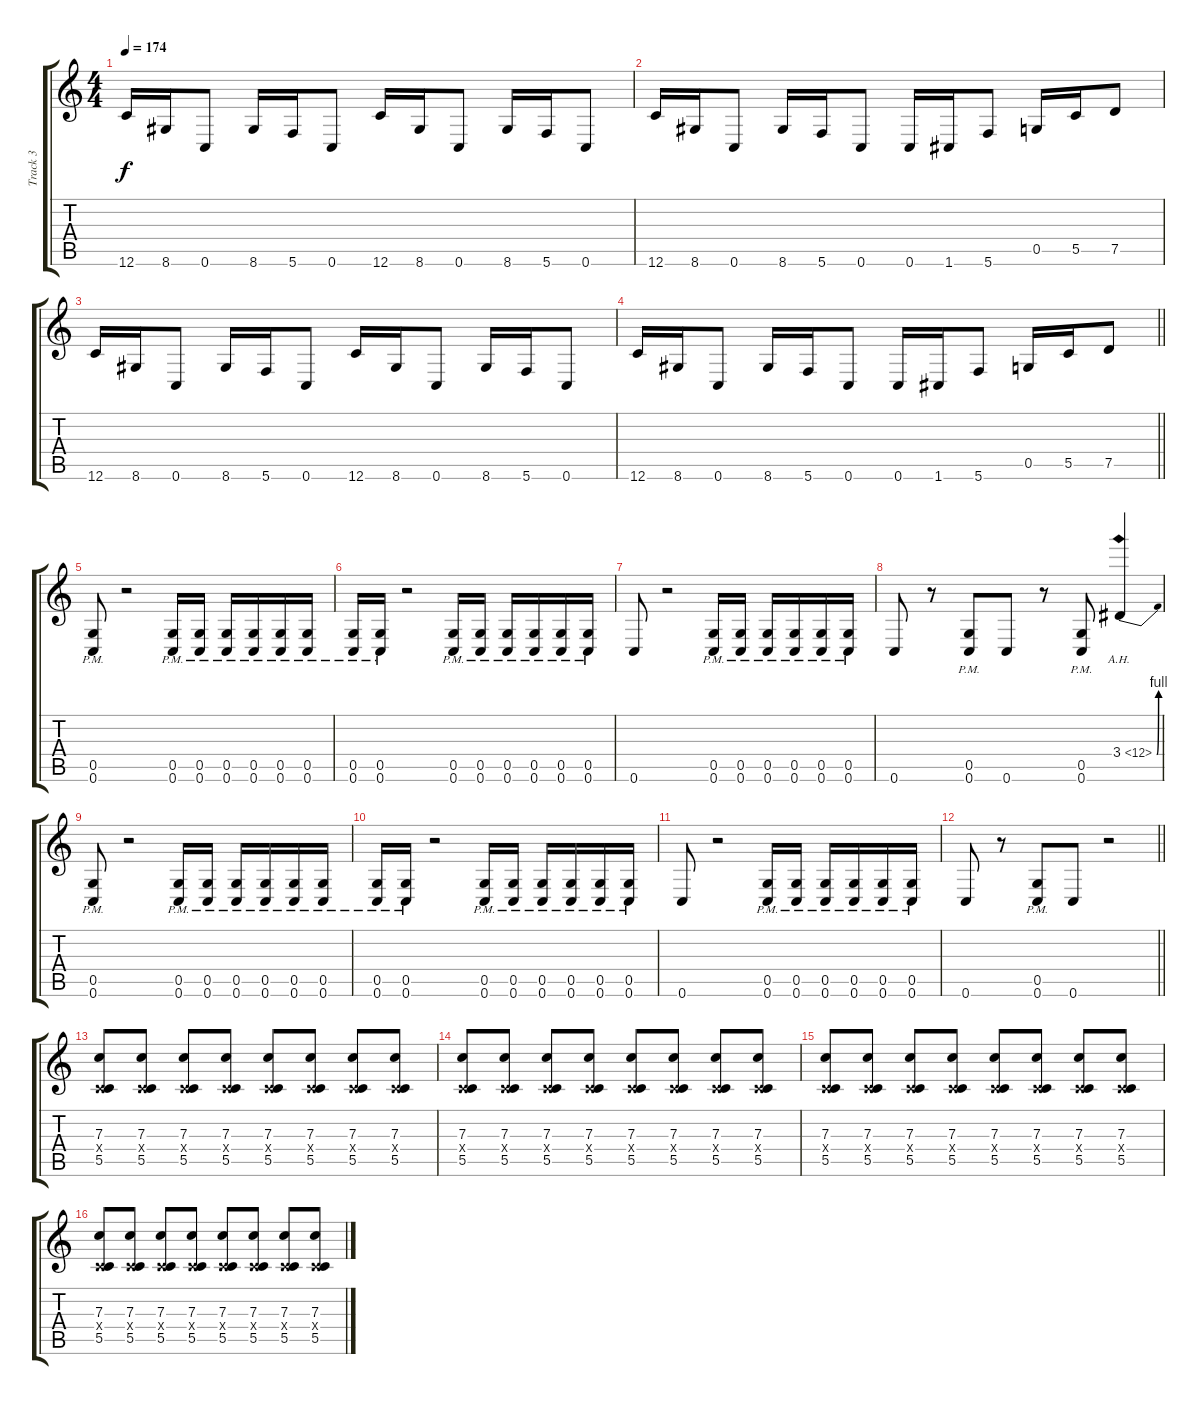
\track ("Track 3" "Track 3") {instrument distortionguitar}
\staff {score tabs}
\tuning (D4 A3 F3 C3 G2 C2) {hide}
\ts (4 4)
\tempo 174
\clef g2
\ks c
12.6.16{dy f} 8.6.16 0.6.8 8.6.16 5.6.16 0.6.8 12.6.16 8.6.16 0.6.8 8.6.16 5.6.16 0.6.8 |
12.6.16 8.6.16 0.6.8 8.6.16 5.6.16 0.6.8 0.6.16 1.6.16 5.6.8 0.5.16 5.5.16 7.5.8 |
12.6.16 8.6.16 0.6.8 8.6.16 5.6.16 0.6.8 12.6.16 8.6.16 0.6.8 8.6.16 5.6.16 0.6.8 |
\barLineRight lightlight
12.6.16 8.6.16 0.6.8 8.6.16 5.6.16 0.6.8 0.6.16 1.6.16 5.6.8 0.5.16 5.5.16 7.5.8 |
\section ("" "")
(0.5{pm} 0.6{pm}).8 r.2 (0.5{pm} 0.6{pm}).16 (0.5{pm} 0.6{pm}).16 (0.5{pm} 0.6{pm}).16 (0.5{pm} 0.6{pm}).16 (0.5{pm} 0.6{pm}).16 (0.5{pm} 0.6{pm}).16 |
(0.5{pm} 0.6{pm}).16 (0.5{pm} 0.6{pm}).16 r.2 (0.5{pm} 0.6{pm}).16 (0.5{pm} 0.6{pm}).16 (0.5{pm} 0.6{pm}).16 (0.5{pm} 0.6{pm}).16 (0.5{pm} 0.6{pm}).16 (0.5{pm} 0.6{pm}).16 |
0.6.8 r.2 (0.5{pm} 0.6{pm}).16 (0.5{pm} 0.6{pm}).16 (0.5{pm} 0.6{pm}).16 (0.5{pm} 0.6{pm}).16 (0.5{pm} 0.6{pm}).16 (0.5{pm} 0.6{pm}).16 |
0.6.8 r.8 (0.5{pm} 0.6{pm}).8 0.6.8 r.8 (0.5{pm} 0.6{pm}).8 3.4{be (bend 0 0 60 4) ah 9}.4 |
(0.5{pm} 0.6{pm}).8 r.2 (0.5{pm} 0.6{pm}).16 (0.5{pm} 0.6{pm}).16 (0.5{pm} 0.6{pm}).16 (0.5{pm} 0.6{pm}).16 (0.5{pm} 0.6{pm}).16 (0.5{pm} 0.6{pm}).16 |
(0.5{pm} 0.6{pm}).16 (0.5{pm} 0.6{pm}).16 r.2 (0.5{pm} 0.6{pm}).16 (0.5{pm} 0.6{pm}).16 (0.5{pm} 0.6{pm}).16 (0.5{pm} 0.6{pm}).16 (0.5{pm} 0.6{pm}).16 (0.5{pm} 0.6{pm}).16 |
0.6.8 r.2 (0.5{pm} 0.6{pm}).16 (0.5{pm} 0.6{pm}).16 (0.5{pm} 0.6{pm}).16 (0.5{pm} 0.6{pm}).16 (0.5{pm} 0.6{pm}).16 (0.5{pm} 0.6{pm}).16 |
\barLineRight lightlight
0.6.8 r.8 (0.5{pm} 0.6{pm}).8 0.6.8 r.2 |
\section ("" "")
(7.3 0.4{x} 5.5).8 (7.3 0.4{x} 5.5).8 (7.3 0.4{x} 5.5).8 (7.3 0.4{x} 5.5).8 (7.3 0.4{x} 5.5).8 (7.3 0.4{x} 5.5).8 (7.3 0.4{x} 5.5).8 (7.3 0.4{x} 5.5).8 |
(7.3 0.4{x} 5.5).8 (7.3 0.4{x} 5.5).8 (7.3 0.4{x} 5.5).8 (7.3 0.4{x} 5.5).8 (7.3 0.4{x} 5.5).8 (7.3 0.4{x} 5.5).8 (7.3 0.4{x} 5.5).8 (7.3 0.4{x} 5.5).8 |
(7.3 0.4{x} 5.5).8 (7.3 0.4{x} 5.5).8 (7.3 0.4{x} 5.5).8 (7.3 0.4{x} 5.5).8 (7.3 0.4{x} 5.5).8 (7.3 0.4{x} 5.5).8 (7.3 0.4{x} 5.5).8 (7.3 0.4{x} 5.5).8 |
(7.3 0.4{x} 5.5).8 (7.3 0.4{x} 5.5).8 (7.3 0.4{x} 5.5).8 (7.3 0.4{x} 5.5).8 (7.3 0.4{x} 5.5).8 (7.3 0.4{x} 5.5).8 (7.3 0.4{x} 5.5).8 (7.3 0.4{x} 5.5).8
